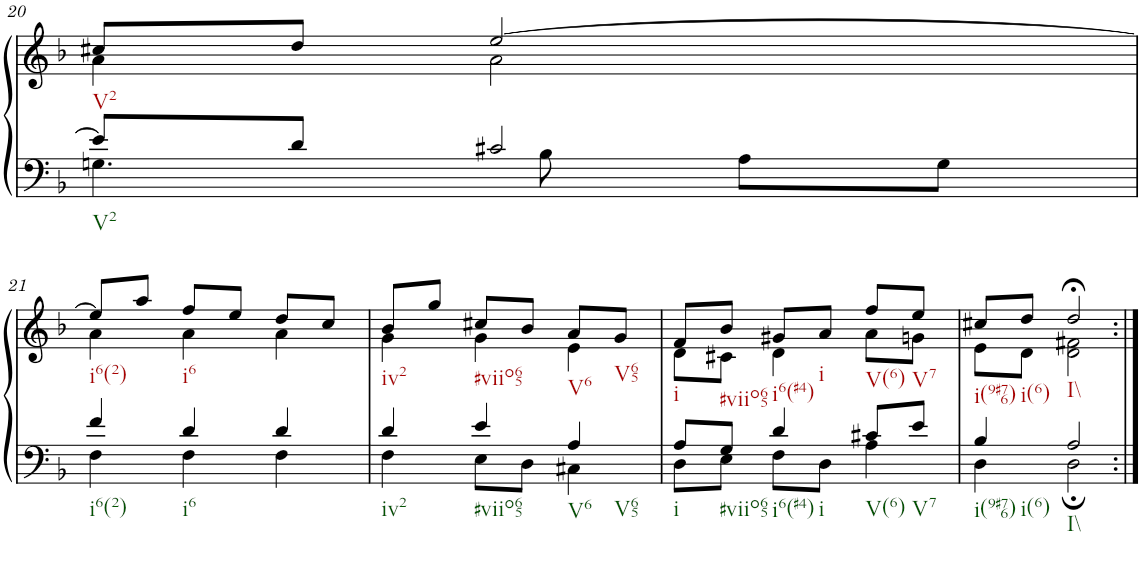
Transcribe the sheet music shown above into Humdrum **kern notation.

**kern	**kern
*part1	*part1
*staff2	*staff1
*I"Klavier linke Hand	*
!!LO:PB:g=z
*clefF4	*clefG2
*k[b-]	*k[b-]
*M3/4	*M3/4
=20	=20
*^	*^
8e/L]	4.Gn\	8cc#X/L	4a\
8d/J	.	8dd/J	.
2c#X/	.	[2ee/	2a\
.	8B-\	.	.
.	8A\L	.	.
.	8G\J	.	.
!!LO:LB:g=z	!!
=21	=21	=21	=21
4f/	4F\	8ee/L]	4a\
.	.	8aa/J	.
4d/	4F\	8ff/L	4a\
.	.	8ee/J	.
4d/	4F\	8dd/L	4a\
.	.	8cc/J	.
=22	=22	=22	=22
4d/	4F\	8b-/L	4g\
.	.	8gg/J	.
4e/	8E\L	8cc#X/L	4g\
.	8D\J	8b-/J	.
4A/	4C#X\	8a/L	4e\
.	.	8g/J	.
=23	=23	=23	=23
8A/L	8D\L	8f/L	8d\L
8G/J	8E\J	8b-/J	8c#X\J
4d/	8F\L	8g#X/L	4d\
.	8D\J	8a/J	.
8c#X/L	4A\	8ff/L	8a\L
8e/J	.	8ee/J	8gn\J
=24	=24	=24	=24
4B-/	4D\	8cc#X/L	8e\L
.	.	8dd/J	8d\J
2A/	2D;\	2dd;</	2d\ 2f#X\
*v	*v	*	*
*	*v	*v
=:|!	=:|!
*-	*-
